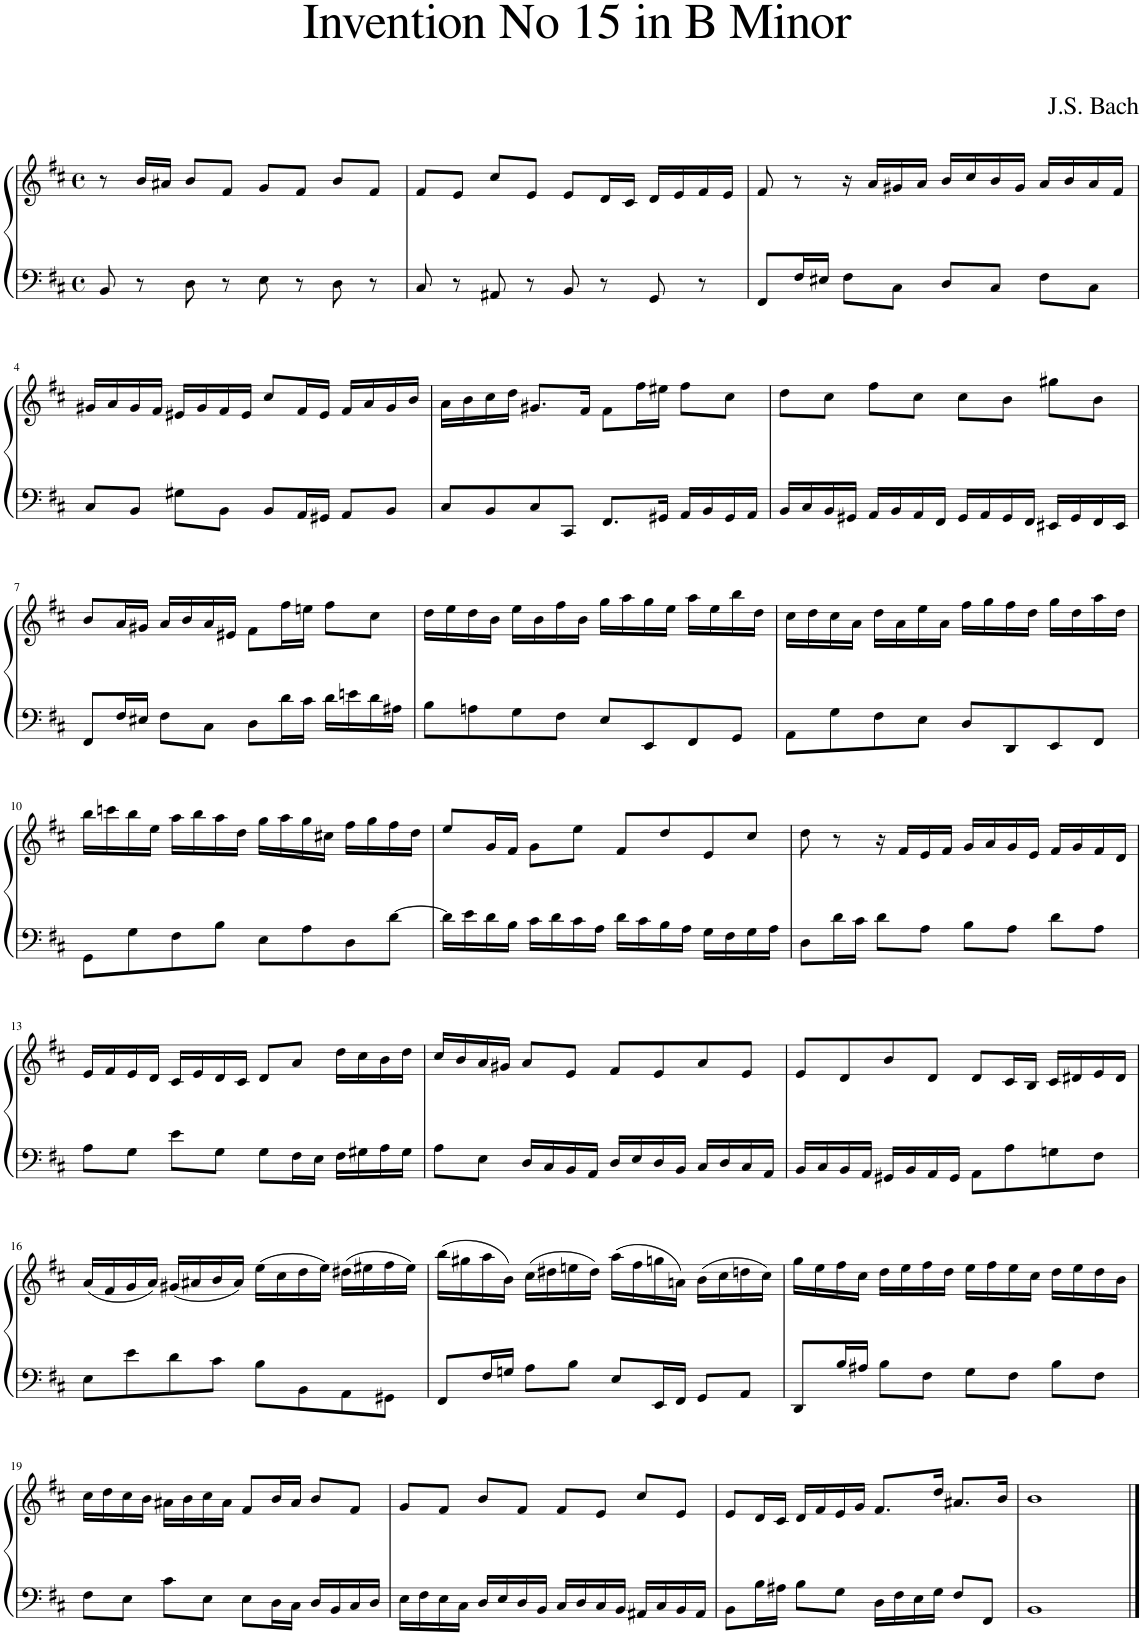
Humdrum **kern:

**kern	**kern
*part1	*part1
*staff2	*staff1
*I"Piano	*
*I'Pno.	*
*clefF4	*clefG2
*k[f#c#]	*k[f#c#]
*M4/4	*M4/4
*met(c)	*met(c)
=1	=1
8BB/	8r
8r	16b/LL
.	16a#X/JJ
8D\	8b/L
8r	8f#/J
8E\	8g/L
8r	8f#/J
8D\	8b/L
8r	8f#/J
=2	=2
8C#/	8f#/L
8r	8e/J
8AA#X/	8cc#/L
8r	8e/J
8BB/	8e/L
8r	16d/L
.	16c#/JJ
8GG/	16d/LL
.	16e/
8r	16f#/
.	16e/JJ
=3	=3
8FF#/L	8f#/
16F#/L	8r
16E#X/JJ	.
8F#\L	16r
.	16a/LL
8C#\J	16g#X/
.	16a/JJ
8D/L	16b/LL
.	16cc#/
8C#/J	16b/
.	16g#/JJ
8F#\L	16a/LL
.	16b/
8C#\J	16a/
.	16f#/JJ
!!LO:LB:g=z
=4	=4
8C#/L	16g#X/LL
.	16a/
8BB/J	16g#/
.	16f#/JJ
8G#X\L	16e#X/LL
.	16g#/
8BB\J	16f#/
.	16e#/JJ
8BB/L	8cc#/L
16AA/L	16f#/L
16GG#X/JJ	16e#/JJ
8AA/L	16f#/LL
.	16a/
8BB/J	16g#/
.	16b/JJ
=5	=5
8C#/L	16a\LL
.	16b\
8BB/	16cc#\
.	16dd\JJ
8C#/	8.g#X/L
8CC#/J	.
.	16f#/Jk
8.FF#/L	8f#\L
.	16ff#\L
16GG#X/Jk	16ee#X\JJ
16AA/LL	8ff#\L
16BB/	.
16GG#/	8cc#\J
16AA/JJ	.
=6	=6
16BB/LL	8dd\L
16C#/	.
16BB/	8cc#\J
16GG#X/JJ	.
16AA/LL	8ff#\L
16BB/	.
16AA/	8cc#\J
16FF#/JJ	.
16GG#/LL	8cc#\L
16AA/	.
16GG#/	8b\J
16FF#/JJ	.
16EE#X/LL	8gg#X\L
16GG#/	.
16FF#/	8b\J
16EE#/JJ	.
!!LO:LB:g=z
=7	=7
8FF#/L	8b/L
16F#/L	16a/L
16E#X/JJ	16g#X/JJ
8F#\L	16a/LL
.	16b/
8C#\J	16a/
.	16e#X/JJ
8D\L	8f#\L
16d\L	16ff#\L
16c#\JJ	16een\JJ
16d\LL	8ff#\L
16en\	.
16d\	8cc#\J
16A#X\JJ	.
=8	=8
8B\L	16dd\LL
.	16ee\
8An\	16dd\
.	16b\JJ
8G\	16ee\LL
.	16b\
8F#\J	16ff#\
.	16b\JJ
8E/L	16gg\LL
.	16aa\
8EE/	16gg\
.	16ee\JJ
8FF#/	16aa\LL
.	16ee\
8GG/J	16bb\
.	16dd\JJ
=9	=9
8AA\L	16cc#\LL
.	16dd\
8G\	16cc#\
.	16a\JJ
8F#\	16dd\LL
.	16a\
8E\J	16ee\
.	16a\JJ
8D/L	16ff#\LL
.	16gg\
8DD/	16ff#\
.	16dd\JJ
8EE/	16gg\LL
.	16dd\
8FF#/J	16aa\
.	16dd\JJ
!!LO:LB:g=z
=10	=10
8GG\L	16bb\LL
.	16cccn\
8G\	16bb\
.	16ee\JJ
8F#\	16aa\LL
.	16bb\
8B\J	16aa\
.	16dd\JJ
8E\L	16gg\LL
.	16aa\
8A\	16gg\
.	16cc#X\JJ
8D\	16ff#\LL
.	16gg\
[8d\J	16ff#\
.	16dd\JJ
=11	=11
16d\LL]	8ee/L
16e\	.
16d\	16g/L
16B\JJ	16f#/JJ
16c#\LL	8g\L
16d\	.
16c#\	8ee\J
16A\JJ	.
16d\LL	8f#/L
16c#\	.
16B\	8dd/
16A\JJ	.
16G\LL	8e/
16F#\	.
16G\	8cc#/J
16A\JJ	.
=12	=12
8D\L	8dd\
16d\L	8r
16c#\JJ	.
8d\L	16r
.	16f#/LL
8A\J	16e/
.	16f#/JJ
8B\L	16g/LL
.	16a/
8A\J	16g/
.	16e/JJ
8d\L	16f#/LL
.	16g/
8A\J	16f#/
.	16d/JJ
!!LO:LB:g=z
=13	=13
8A\L	16e/LL
.	16f#/
8G\J	16e/
.	16d/JJ
8e\L	16c#/LL
.	16e/
8G\J	16d/
.	16c#/JJ
8G\L	8d/L
16F#\L	8a/J
16E\JJ	.
16F#\LL	16dd\LL
16G#X\	16cc#\
16A\	16b\
16G#\JJ	16dd\JJ
=14	=14
8A\L	16cc#/LL
.	16b/
8E\J	16a/
.	16g#X/JJ
16D/LL	8a/L
16C#/	.
16BB/	8e/J
16AA/JJ	.
16D/LL	8f#/L
16E/	.
16D/	8e/
16BB/JJ	.
16C#/LL	8a/
16D/	.
16C#/	8e/J
16AA/JJ	.
=15	=15
16BB/LL	8e/L
16C#/	.
16BB/	8d/
16AA/JJ	.
16GG#X/LL	8b/
16BB/	.
16AA/	8d/J
16GG#/JJ	.
8AA\L	8d/L
8A\	16c#/L
.	16B/JJ
8Gn\	16c#/LL
.	16d#X/
8F#\J	16e/
.	16d#/JJ
!!LO:LB:g=z
=16	=16
8E\L	(16a/LL
.	16f#/
8e\	16g/
.	16a/JJ)
8d\	(16g#X/LL
.	16a#X/
8c#\J	16b/
.	16a#/JJ)
8B\L	(16ee\LL
.	16cc#\
8BB\	16dd\
.	16ee\JJ)
8AA\	(16dd#X\LL
.	16ee#X\
8GG#X\J	16ff#\
.	16ee#\JJ)
=17	=17
8FF#/L	(16bb\LL
.	16gg#X\
16F#/L	16aa\
16Gn/JJ	16b\JJ)
8A\L	(16cc#\LL
.	16dd#X\
8B\J	16een\
.	16dd#\JJ)
8E/L	(16aa\LL
.	16ff#\
16EE/L	16ggn\
16FF#/JJ	16an\JJ)
8GG/L	(16b\LL
.	16cc#\
8AA/J	16ddn\
.	16cc#\JJ)
=18	=18
8DD/L	16gg\LL
.	16ee\
16B/L	16ff#\
16A#X/JJ	16cc#\JJ
8B\L	16dd\LL
.	16ee\
8F#\J	16ff#\
.	16dd\JJ
8G\L	16ee\LL
.	16ff#\
8F#\J	16ee\
.	16cc#\JJ
8B\L	16dd\LL
.	16ee\
8F#\J	16dd\
.	16b\JJ
!!LO:LB:g=z
=19	=19
8F#\L	16cc#\LL
.	16dd\
8E\J	16cc#\
.	16b\JJ
8c#\L	16a#X\LL
.	16b\
8E\J	16cc#\
.	16a#\JJ
8E\L	8f#/L
16D\L	16b/L
16C#\JJ	16a#/JJ
16D/LL	8b/L
16BB/	.
16C#/	8f#/J
16D/JJ	.
=20	=20
16E\LL	8g/L
16F#\	.
16E\	8f#/J
16C#\JJ	.
16D/LL	8b/L
16E/	.
16D/	8f#/J
16BB/JJ	.
16C#/LL	8f#/L
16D/	.
16C#/	8e/J
16BB/JJ	.
16AA#X/LL	8cc#/L
16C#/	.
16BB/	8e/J
16AA#/JJ	.
=21	=21
8BB\L	8e/L
16B\L	16d/L
16A#X\JJ	16c#/JJ
8B\L	16d/LL
.	16f#/
8G\J	16e/
.	16g/JJ
16D\LL	8.f#/L
16F#\	.
16E\	.
16G\JJ	16dd/Jk
8F#/L	8.a#X/L
8FF#/J	.
.	16b/Jk
=22	=22
1BB	1b
==	==
*-	*-
